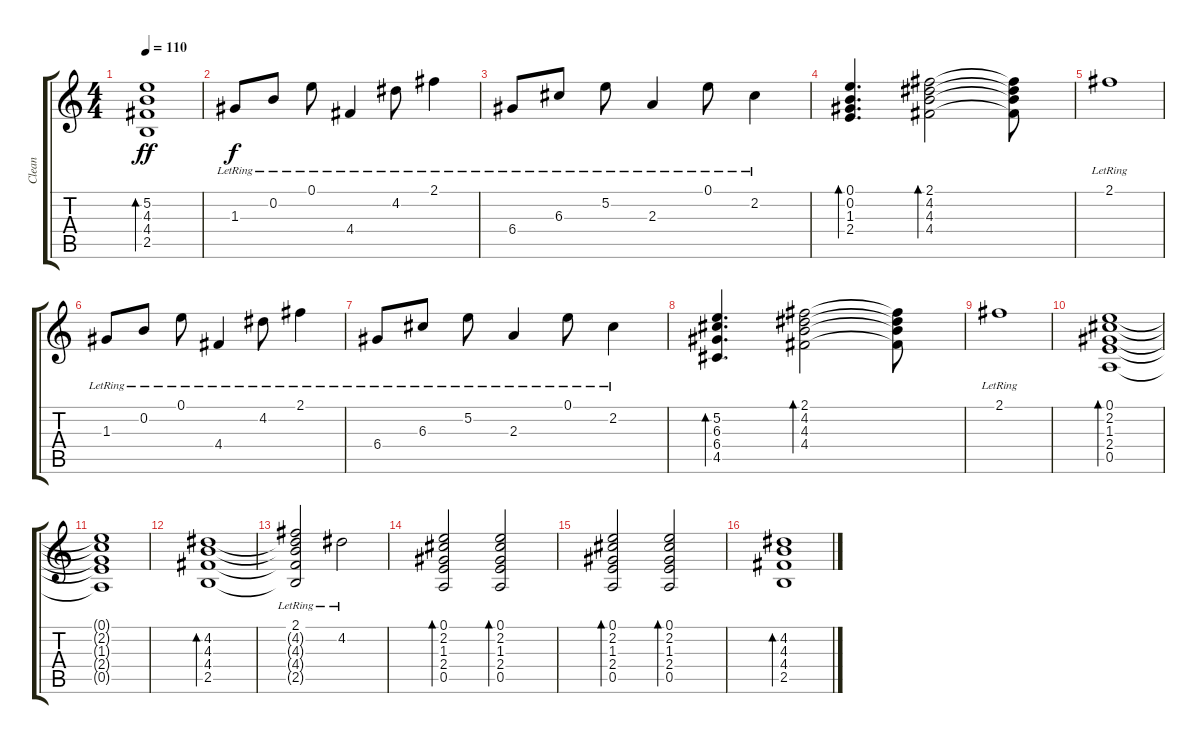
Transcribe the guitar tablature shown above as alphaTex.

\track ("Clean" "Clean") {instrument electricguitarclean}
\staff {score tabs}
\tuning (E4 B3 G3 D3 A2 E2) {hide}
\ts (4 4)
\tempo 110
\clef g2
\ks c
(5.2 4.3 4.4 2.5).1{bd 120 dy ff} |
1.3{lr}.8{dy f} 0.2{lr}.8 0.1{lr}.8 4.4{lr}.4 4.2{lr}.8 2.1{lr}.4 |
6.4{lr}.8 6.3{lr}.8 5.2{lr}.8 2.3{lr}.4 0.1{lr}.8 2.2{lr}.4 |
(0.1 0.2 1.3 2.4).4{d bd 60} (2.1 4.2 4.3 4.4).2{bd 60} (2.1{t} 4.2{t} 4.3{t} 4.4{t}).8 |
2.1{lr}.1 |
1.3{lr}.8 0.2{lr}.8 0.1{lr}.8 4.4{lr}.4 4.2{lr}.8 2.1{lr}.4 |
6.4{lr}.8 6.3{lr}.8 5.2{lr}.8 2.3{lr}.4 0.1{lr}.8 2.2{lr}.4 |
(5.2 6.3 6.4 4.5).4{d bd 60} (2.1 4.2 4.3 4.4).2{bd 60} (2.1{t} 4.2{t} 4.3{t} 4.4{t}).8 |
2.1{lr}.1 |
(0.1 2.2 1.3 2.4 0.5).1{bd 60} |
(0.1{t} 2.2{t} 1.3{t} 2.4{t} 0.5{t}).1 |
(4.2 4.3 4.4 2.5).1{bd 60} |
(2.1{lr} 4.2{t} 4.3{t} 4.4{t} 2.5{t}).2 4.2{lr}.2 |
(0.1 2.2 1.3 2.4 0.5).2{bd 60} (0.1 2.2 1.3 2.4 0.5).2{bd 60} |
(0.1 2.2 1.3 2.4 0.5).2{bd 60} (0.1 2.2 1.3 2.4 0.5).2{bd 60} |
(4.2 4.3 4.4 2.5).1{bd 60}
